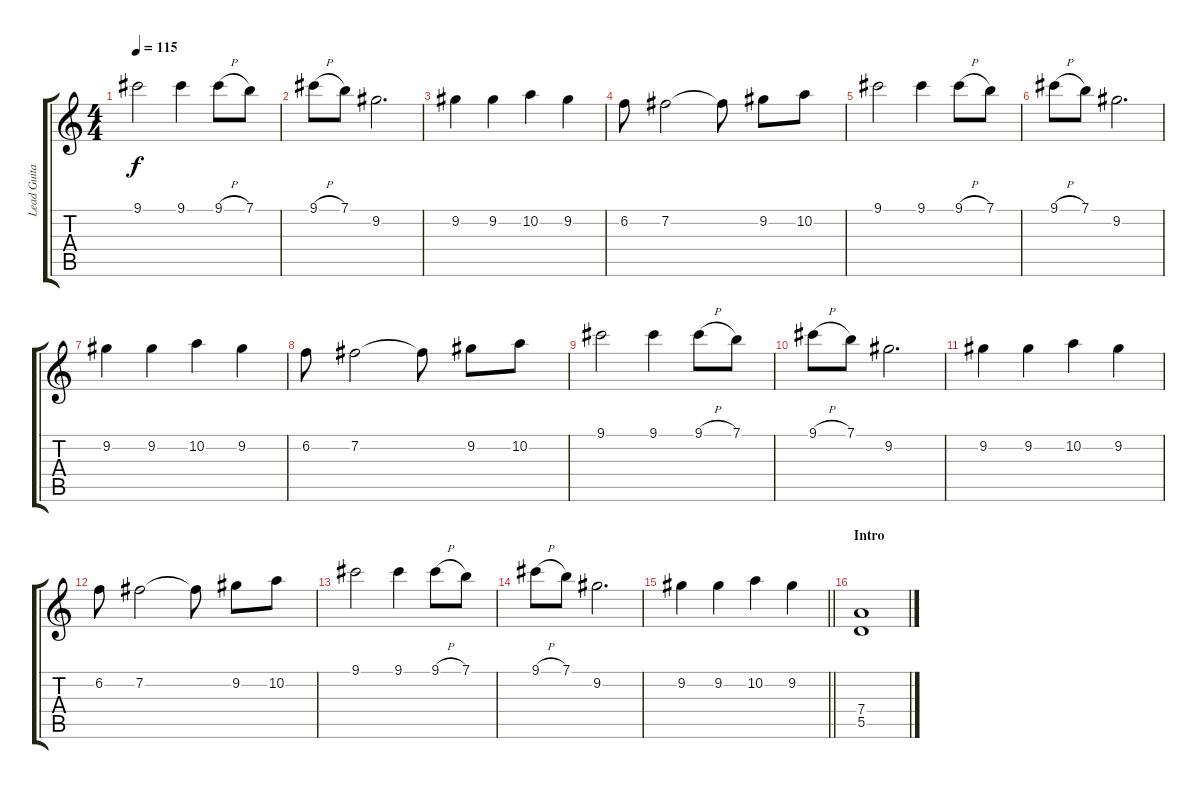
\track ("Lead Guitar" "Lead Guita") {instrument distortionguitar}
\staff {score tabs}
\tuning (E4 B3 G3 D3 A2 E2) {hide}
\ts (4 4)
\tempo 115
\clef g2
\ks c
9.1.2{dy f} 9.1.4 9.1{h}.8 7.1.8 |
9.1{h}.8 7.1.8 9.2.2{d} |
9.2.4 9.2.4 10.2.4 9.2.4 |
6.2.8 7.2.2 7.2{t}.8 9.2.8 10.2.8 |
9.1.2 9.1.4 9.1{h}.8 7.1.8 |
9.1{h}.8 7.1.8 9.2.2{d} |
9.2.4 9.2.4 10.2.4 9.2.4 |
6.2.8 7.2.2 7.2{t}.8 9.2.8 10.2.8 |
9.1.2 9.1.4 9.1{h}.8 7.1.8 |
9.1{h}.8 7.1.8 9.2.2{d} |
9.2.4 9.2.4 10.2.4 9.2.4 |
6.2.8 7.2.2 7.2{t}.8 9.2.8 10.2.8 |
9.1.2 9.1.4 9.1{h}.8 7.1.8 |
9.1{h}.8 7.1.8 9.2.2{d} |
\barLineRight lightlight
9.2.4 9.2.4 10.2.4 9.2.4 |
\section ("" "Intro")
(7.4 5.5).1
